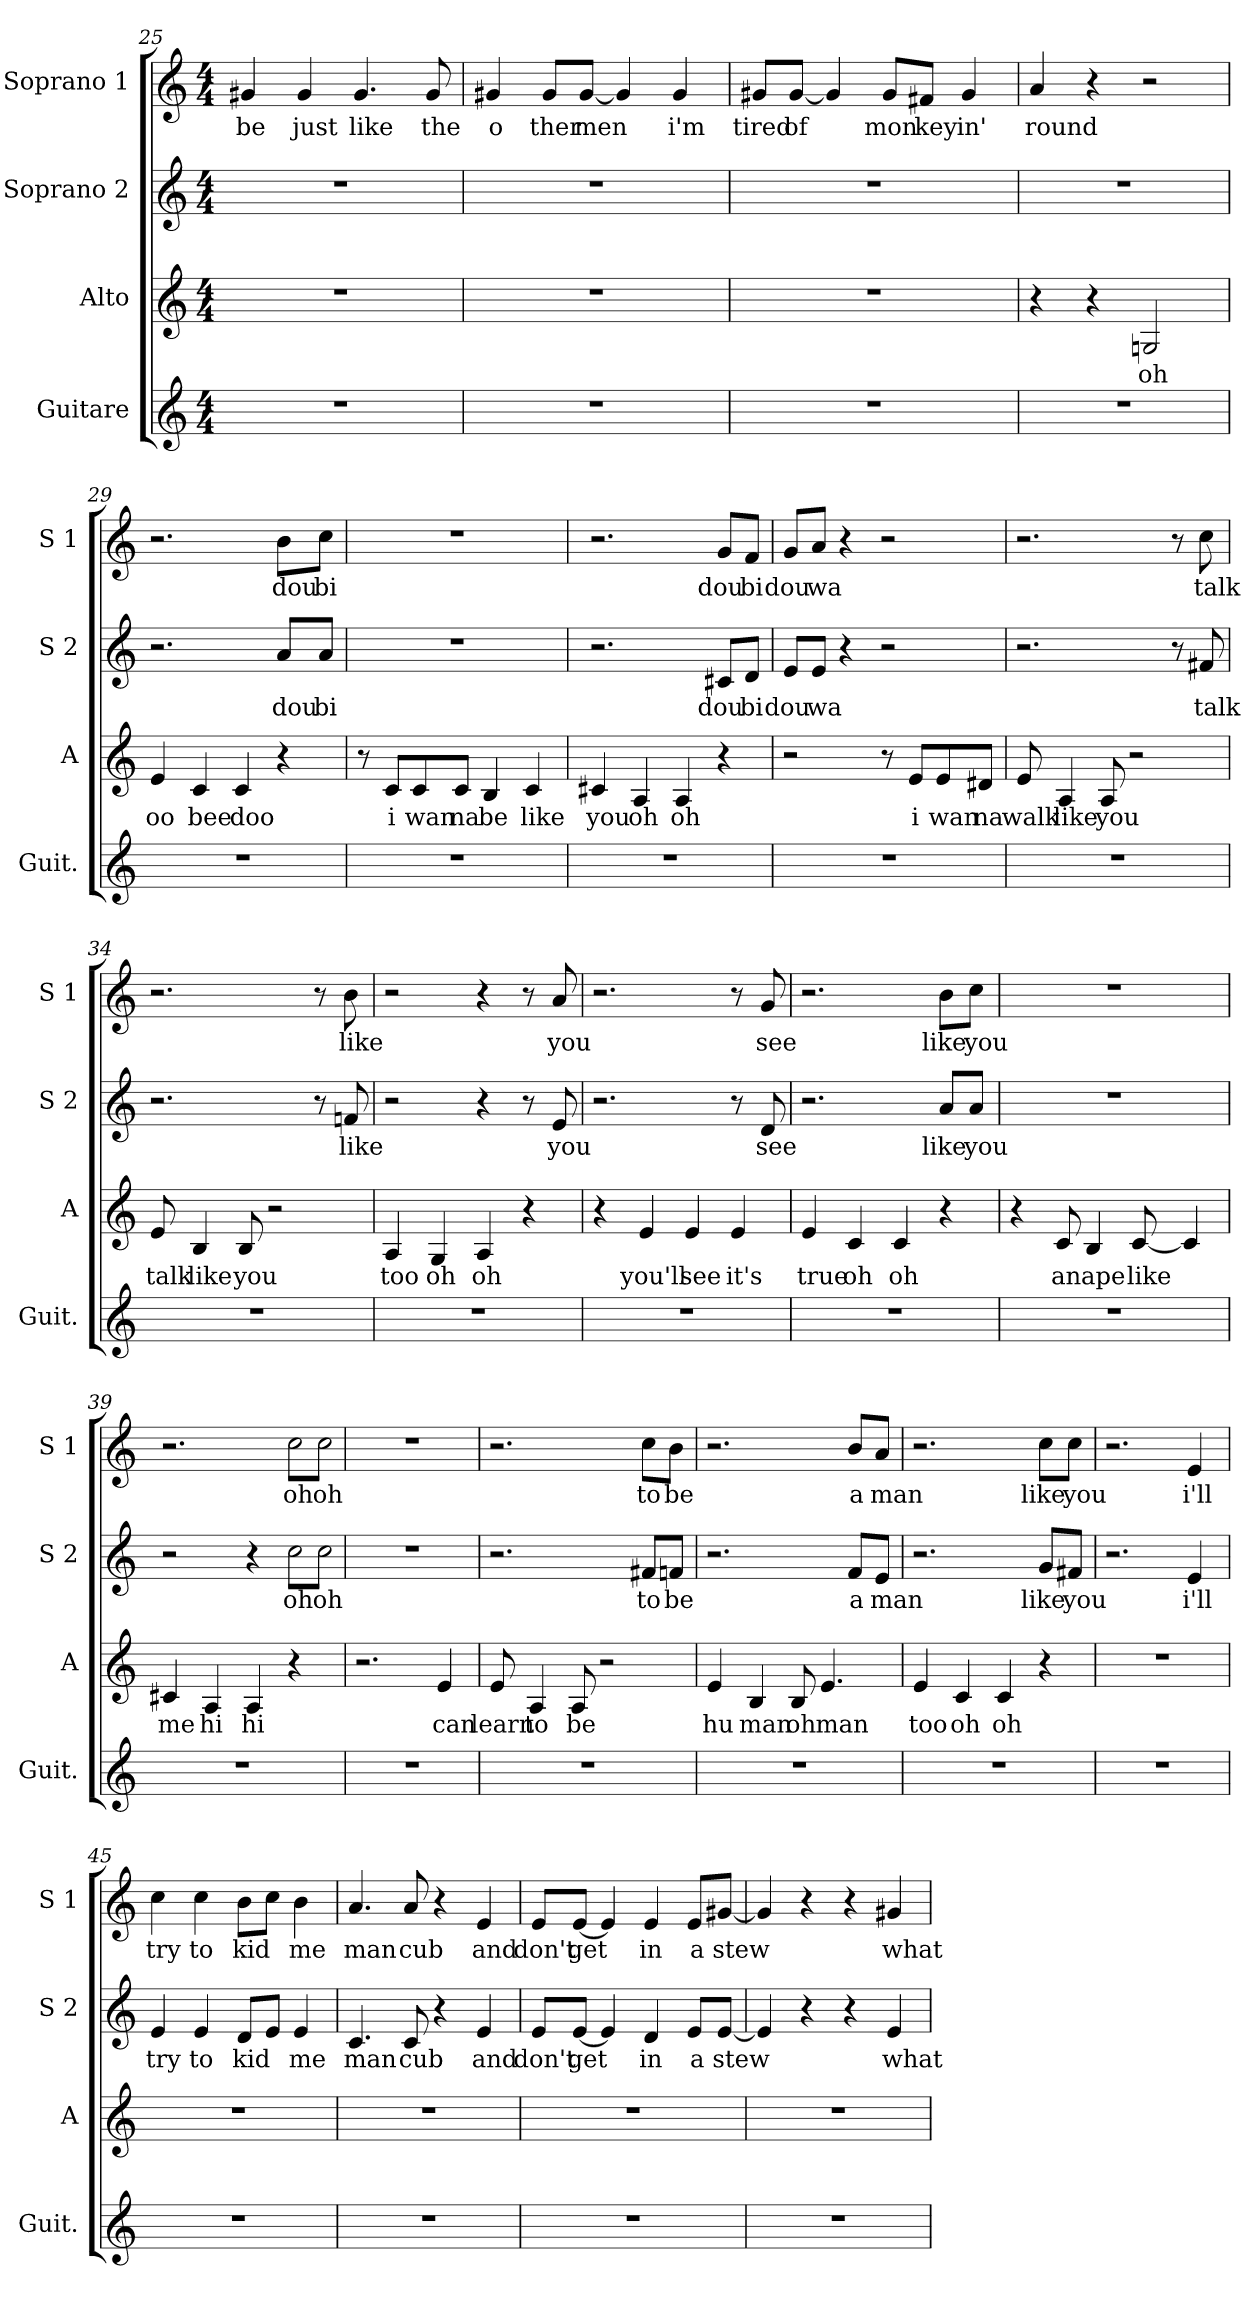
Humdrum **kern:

**kern	**kern	**text	**kern	**text	**kern	**text
*part4	*part3	*part3	*part2	*part2	*part1	*part1
*staff4	*staff3	*staff3	*staff2	*staff2	*staff1	*staff1
*I"Guitare	*I"Alto	*	*I"Soprano 2	*	*I"Soprano 1	*
*I'Guit.	*I'A	*	*I'S 2	*	*I'S 1	*
!!LO:PB:g=z
*clefG2	*clefG2	*	*clefG2	*	*clefG2	*
*ITrd7c12	*	*	*	*	*	*
*k[]	*k[]	*	*k[]	*	*k[]	*
*C:	*C:	*	*C:	*	*C:	*
*M4/4	*M4/4	*	*M4/4	*	*M4/4	*
=25	=25	=25	=25	=25	=25	=25
!	!	!	!	!	!	!LO:LY:b
1r	1r	.	1r	.	4g#X/	be
!	!	!	!	!	!	!LO:LY:b
.	.	.	.	.	4g#/	just
!	!	!	!	!	!	!LO:LY:b
.	.	.	.	.	4.g#/	like
!	!	!	!	!	!	!LO:LY:b
.	.	.	.	.	8g#/	the
=26	=26	=26	=26	=26	=26	=26
!	!	!	!	!	!	!LO:LY:b
1r	1r	.	1r	.	4g#X/	o
!	!	!	!	!	!	!LO:LY:b
.	.	.	.	.	8g#/L	ther
!	!	!	!	!	!	!LO:LY:b
.	.	.	.	.	[8g#/J	men
.	.	.	.	.	4g#/]	.
!	!	!	!	!	!	!LO:LY:b
.	.	.	.	.	4g#/	i'm
=27	=27	=27	=27	=27	=27	=27
!	!	!	!	!	!	!LO:LY:b
1r	1r	.	1r	.	8g#X/L	tired
!	!	!	!	!	!	!LO:LY:b
.	.	.	.	.	[8g#/J	of
.	.	.	.	.	4g#/]	.
!	!	!	!	!	!	!LO:LY:b
.	.	.	.	.	8g#/L	mon
!	!	!	!	!	!	!LO:LY:b
.	.	.	.	.	8f#X/J	key
!	!	!	!	!	!	!LO:LY:b
.	.	.	.	.	4g#/	in'
=28	=28	=28	=28	=28	=28	=28
!	!	!	!	!	!	!LO:LY:b
1r	4r	.	1r	.	4a/	round
.	4r	.	.	.	4r	.
!	!	!LO:LY:b	!	!	!	!
.	2Gn/	oh	.	.	2r	.
!!LO:LB:g=z
=29	=29	=29	=29	=29	=29	=29
!	!	!LO:LY:b	!	!	!	!
1r	4e/	oo	2.r	.	2.r	.
!	!	!LO:LY:b	!	!	!	!
.	4c/	bee	.	.	.	.
!	!	!LO:LY:b	!	!	!	!
.	4c/	doo	.	.	.	.
!	!	!	!	!LO:LY:b	!	!LO:LY:b
.	4r	.	8a/L	dou	8b\L	dou
!	!	!	!	!LO:LY:b	!	!LO:LY:b
.	.	.	8a/J	bi	8cc\J	bi
=30	=30	=30	=30	=30	=30	=30
1r	8r	.	1r	.	1r	.
!	!	!LO:LY:b	!	!	!	!
.	8c/L	i	.	.	.	.
!	!	!LO:LY:b	!	!	!	!
.	8c/	wan	.	.	.	.
!	!	!LO:LY:b	!	!	!	!
.	8c/J	na	.	.	.	.
!	!	!LO:LY:b	!	!	!	!
.	4B/	be	.	.	.	.
!	!	!LO:LY:b	!	!	!	!
.	4c/	like	.	.	.	.
=31	=31	=31	=31	=31	=31	=31
!	!	!LO:LY:b	!	!	!	!
1r	4c#X/	you	2.r	.	2.r	.
!	!	!LO:LY:b	!	!	!	!
.	4A/	oh	.	.	.	.
!	!	!LO:LY:b	!	!	!	!
.	4A/	oh	.	.	.	.
!	!	!	!	!LO:LY:b	!	!LO:LY:b
.	4r	.	8c#X/L	dou	8g/L	dou
!	!	!	!	!LO:LY:b	!	!LO:LY:b
.	.	.	8d/J	bi	8f/J	bi
=32	=32	=32	=32	=32	=32	=32
!	!	!	!	!LO:LY:b	!	!LO:LY:b
1r	2r	.	8e/L	dou	8g/L	dou
!	!	!	!	!LO:LY:b	!	!LO:LY:b
.	.	.	8e/J	wa	8a/J	wa
.	.	.	4r	.	4r	.
.	8r	.	2r	.	2r	.
!	!	!LO:LY:b	!	!	!	!
.	8e/L	i	.	.	.	.
!	!	!LO:LY:b	!	!	!	!
.	8e/	wan	.	.	.	.
!	!	!LO:LY:b	!	!	!	!
.	8d#X/J	na	.	.	.	.
!!LO:LB:g=z
=33	=33	=33	=33	=33	=33	=33
!	!	!LO:LY:b	!	!	!	!
1r	8e/	walk	2.r	.	2.r	.
!	!	!LO:LY:b	!	!	!	!
.	4A/	like	.	.	.	.
!	!	!LO:LY:b	!	!	!	!
.	8A/	you	.	.	.	.
.	2r	.	.	.	.	.
.	.	.	8r	.	8r	.
!	!	!	!	!LO:LY:b	!	!LO:LY:b
.	.	.	8f#X/	talk	8cc\	talk
=34	=34	=34	=34	=34	=34	=34
!	!	!LO:LY:b	!	!	!	!
1r	8e/	talk	2.r	.	2.r	.
!	!	!LO:LY:b	!	!	!	!
.	4B/	like	.	.	.	.
!	!	!LO:LY:b	!	!	!	!
.	8B/	you	.	.	.	.
.	2r	.	.	.	.	.
.	.	.	8r	.	8r	.
!	!	!	!	!LO:LY:b	!	!LO:LY:b
.	.	.	8fn/	like	8b\	like
=35	=35	=35	=35	=35	=35	=35
!	!	!LO:LY:b	!	!	!	!
1r	4A/	too	2r	.	2r	.
!	!	!LO:LY:b	!	!	!	!
.	4G/	oh	.	.	.	.
!	!	!LO:LY:b	!	!	!	!
.	4A/	oh	4r	.	4r	.
.	4r	.	8r	.	8r	.
!	!	!	!	!LO:LY:b	!	!LO:LY:b
.	.	.	8e/	you	8a/	you
=36	=36	=36	=36	=36	=36	=36
1r	4r	.	2.r	.	2.r	.
!	!	!LO:LY:b	!	!	!	!
.	4e/	you'll	.	.	.	.
!	!	!LO:LY:b	!	!	!	!
.	4e/	see	.	.	.	.
!	!	!LO:LY:b	!	!	!	!
.	4e/	it's	8r	.	8r	.
!	!	!	!	!LO:LY:b	!	!LO:LY:b
.	.	.	8d/	see	8g/	see
!!LO:PB:g=z
=37	=37	=37	=37	=37	=37	=37
!	!	!LO:LY:b	!	!	!	!
1r	4e/	true	2.r	.	2.r	.
!	!	!LO:LY:b	!	!	!	!
.	4c/	oh	.	.	.	.
!	!	!LO:LY:b	!	!	!	!
.	4c/	oh	.	.	.	.
!	!	!	!	!LO:LY:b	!	!LO:LY:b
.	4r	.	8a/L	like	8b\L	like
!	!	!	!	!LO:LY:b	!	!LO:LY:b
.	.	.	8a/J	you	8cc\J	you
=38	=38	=38	=38	=38	=38	=38
1r	4r	.	1r	.	1r	.
!	!	!LO:LY:b	!	!	!	!
.	8c/	an	.	.	.	.
!	!	!LO:LY:b	!	!	!	!
.	4B/	ape	.	.	.	.
!	!	!LO:LY:b	!	!	!	!
.	[8c/	like	.	.	.	.
.	4c/]	.	.	.	.	.
=39	=39	=39	=39	=39	=39	=39
!	!	!LO:LY:b	!	!	!	!
1r	4c#X/	me	2r	.	2.r	.
!	!	!LO:LY:b	!	!	!	!
.	4A/	hi	.	.	.	.
!	!	!LO:LY:b	!	!	!	!
.	4A/	hi	4r	.	.	.
!	!	!	!LO:N:head=open	!LO:LY:b	!LO:N:head=open	!LO:LY:b
.	4r	.	8cc\L	oh	8cc\L	oh
!	!	!	!LO:N:head=open	!LO:LY:b	!LO:N:head=open	!LO:LY:b
.	.	.	8cc\J	oh	8cc\J	oh
=40	=40	=40	=40	=40	=40	=40
1r	2.r	.	1r	.	1r	.
!	!	!LO:LY:b	!	!	!	!
.	4e/	can	.	.	.	.
!!LO:LB:g=z
=41	=41	=41	=41	=41	=41	=41
!	!	!LO:LY:b	!	!	!	!
1r	8e/	learn	2.r	.	2.r	.
!	!	!LO:LY:b	!	!	!	!
.	4A/	to	.	.	.	.
!	!	!LO:LY:b	!	!	!	!
.	8A/	be	.	.	.	.
.	2r	.	.	.	.	.
!	!	!	!	!LO:LY:b	!	!LO:LY:b
.	.	.	8f#X/L	to	8cc\L	to
!	!	!	!	!LO:LY:b	!	!LO:LY:b
.	.	.	8fn/J	be	8b\J	be
=42	=42	=42	=42	=42	=42	=42
!	!	!LO:LY:b	!	!	!	!
1r	4e/	hu	2.r	.	2.r	.
!	!	!LO:LY:b	!	!	!	!
.	4B/	man	.	.	.	.
!	!	!LO:LY:b	!	!	!	!
.	8B/	oh	.	.	.	.
!	!	!LO:LY:b	!	!	!	!
.	4.e/	man	.	.	.	.
!	!	!	!	!LO:LY:b	!	!LO:LY:b
.	.	.	8f/L	a	8b/L	a
!	!	!	!	!LO:LY:b	!	!LO:LY:b
.	.	.	8e/J	man	8a/J	man
=43	=43	=43	=43	=43	=43	=43
!	!	!LO:LY:b	!	!	!	!
1r	4e/	too	2.r	.	2.r	.
!	!	!LO:LY:b	!	!	!	!
.	4c/	oh	.	.	.	.
!	!	!LO:LY:b	!	!	!	!
.	4c/	oh	.	.	.	.
!	!	!	!	!LO:LY:b	!	!LO:LY:b
.	4r	.	8g/L	like	8cc\L	like
!	!	!	!	!LO:LY:b	!	!LO:LY:b
.	.	.	8f#X/J	you	8cc\J	you
=44	=44	=44	=44	=44	=44	=44
1r	1r	.	2.r	.	2.r	.
!	!	!	!	!LO:LY:b	!	!LO:LY:b
.	.	.	4e/	i'll	4e/	i'll
!!LO:LB:g=z
=45	=45	=45	=45	=45	=45	=45
!	!	!	!	!LO:LY:b	!	!LO:LY:b
1r	1r	.	4e/	try	4cc\	try
!	!	!	!	!LO:LY:b	!	!LO:LY:b
.	.	.	4e/	to	4cc\	to
!	!	!	!	!LO:LY:b	!	!LO:LY:b
.	.	.	8d/L	kid	8b\L	kid
.	.	.	8e/J	.	8cc\J	.
!	!	!	!	!LO:LY:b	!	!LO:LY:b
.	.	.	4e/	me	4b\	me
=46	=46	=46	=46	=46	=46	=46
!	!	!	!	!LO:LY:b	!	!LO:LY:b
1r	1r	.	4.c/	man	4.a/	man
!	!	!	!	!LO:LY:b	!	!LO:LY:b
.	.	.	8c/	cub	8a/	cub
.	.	.	4r	.	4r	.
!	!	!	!	!LO:LY:b	!	!LO:LY:b
.	.	.	4e/	and	4e/	and
=47	=47	=47	=47	=47	=47	=47
!	!	!	!	!LO:LY:b	!	!LO:LY:b
1r	1r	.	8e/L	don't	8e/L	don't
!	!	!	!	!LO:LY:b	!	!LO:LY:b
.	.	.	[8e/J	get	[8e/J	get
.	.	.	4e/]	.	4e/]	.
!	!	!	!	!LO:LY:b	!	!LO:LY:b
.	.	.	4d/	in	4e/	in
!	!	!	!	!LO:LY:b	!	!LO:LY:b
.	.	.	8e/L	a	8e/L	a
!	!	!	!	!LO:LY:b	!	!LO:LY:b
.	.	.	[8e/J	stew	[8g#X/J	stew
=48	=48	=48	=48	=48	=48	=48
1r	1r	.	4e/]	.	4g#/]	.
.	.	.	4r	.	4r	.
.	.	.	4r	.	4r	.
!	!	!	!	!LO:LY:b	!	!LO:LY:b
.	.	.	4e/	what	4g#X/	what
=	=	=	=	=	=	=
*-	*-	*-	*-	*-	*-	*-
